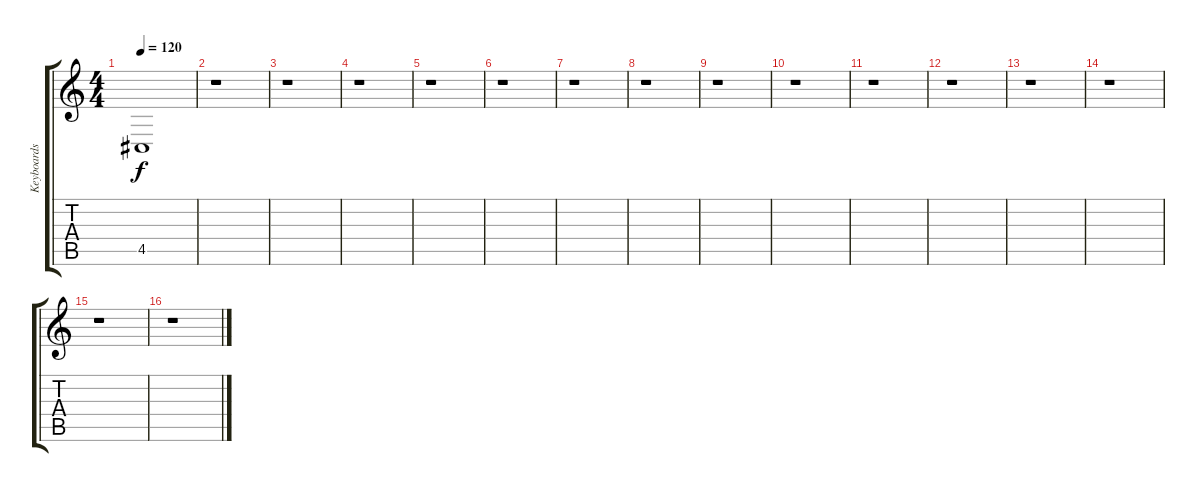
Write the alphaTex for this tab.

\track ("Keyboards" "Keyboards") {instrument synthstrings1}
\staff {score tabs}
\tuning (E4 B3 G3 D3 A2 E2) {hide}
\ts (4 4)
\tempo 120
\clef g2
\ks c
4.5.1{dy f} |
r.1 |
r.1 |
r.1 |
r.1 |
r.1 |
r.1 |
r.1 |
r.1 |
r.1 |
r.1 |
r.1 |
r.1 |
r.1 |
r.1 |
r.1
